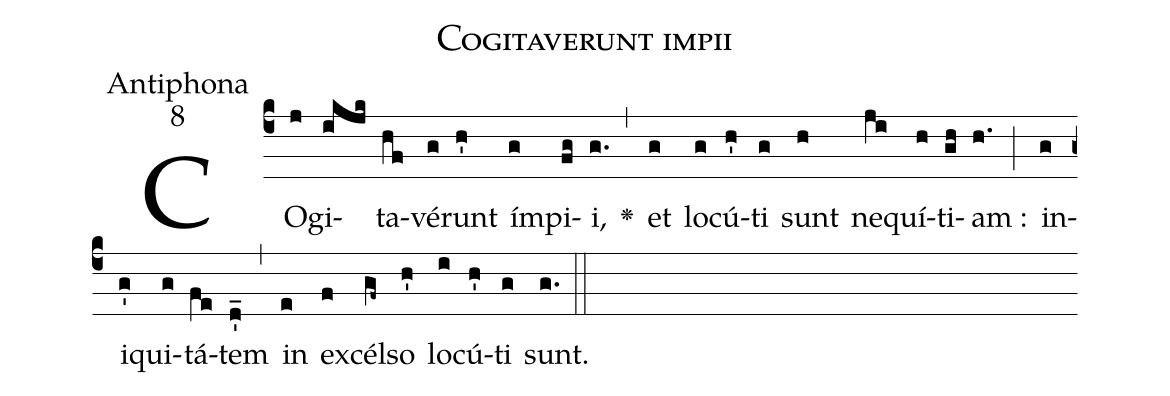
name:Cogitaverunt impii;
office-part:Antiphona;
mode:8;
%%
(c4) CO(j)gi(ikjk)ta(hf)vé(g)runt(h') ím(g)pi(fg)i,(g.) <v>\greheightstar</v>(,) et(g) lo(g)cú(h')ti(g) sunt(h) ne(ji)quí(h)ti(gh)am~:(h.) (;) in(g)i(g')qui(g)tá(fe)tem(d'_) (,) in(e) ex(f)cél(gf~)so(h') lo(i)cú(h')ti(g) sunt.(g.) (::)
